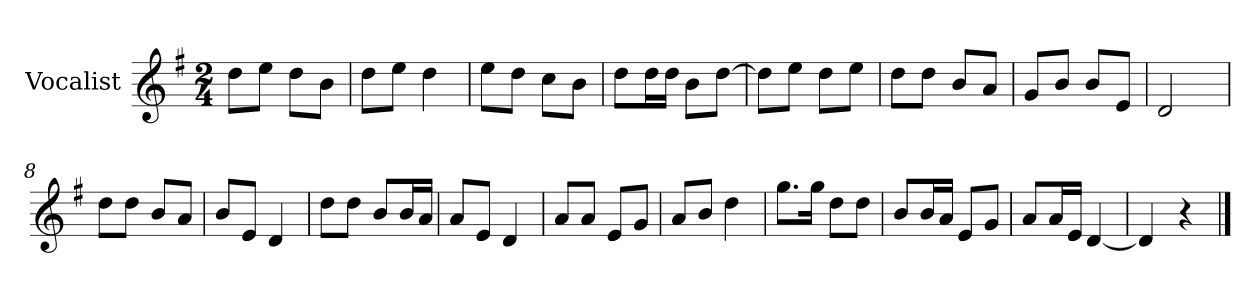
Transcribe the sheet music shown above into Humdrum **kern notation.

**kern
*part1
*staff1
*I"Vocalist
*k[f#]
*G:
*M2/4
=
8ddL
8eeJ
8ddL
8bJ
=1
8ddL
8eeJ
4dd
=2
8eeL
8ddJ
8ccL
8bJ
=3
8ddL
16ddL
16ddJJ
8bL
[8ddJ
=4
8ddL]
8eeJ
8ddL
8eeJ
=5
8ddL
8ddJ
8bL
8aJ
=6
8gL
8bJ
8bL
8eJ
=7
2d
=8
8ddL
8ddJ
8bL
8aJ
=9
8bL
8eJ
4d
=10
8ddL
8ddJ
8bL
16bL
16aJJ
=11
8aL
8eJ
4d
=12
8aL
8aJ
8eL
8gJ
=13
8aL
8bJ
4dd
=14
8.ggL
16ggJk
8ddL
8ddJ
=15
8bL
16bL
16aJJ
8eL
8gJ
=16
8aL
16aL
16eJJ
[4d
=17
4d]
4r
==
*-
